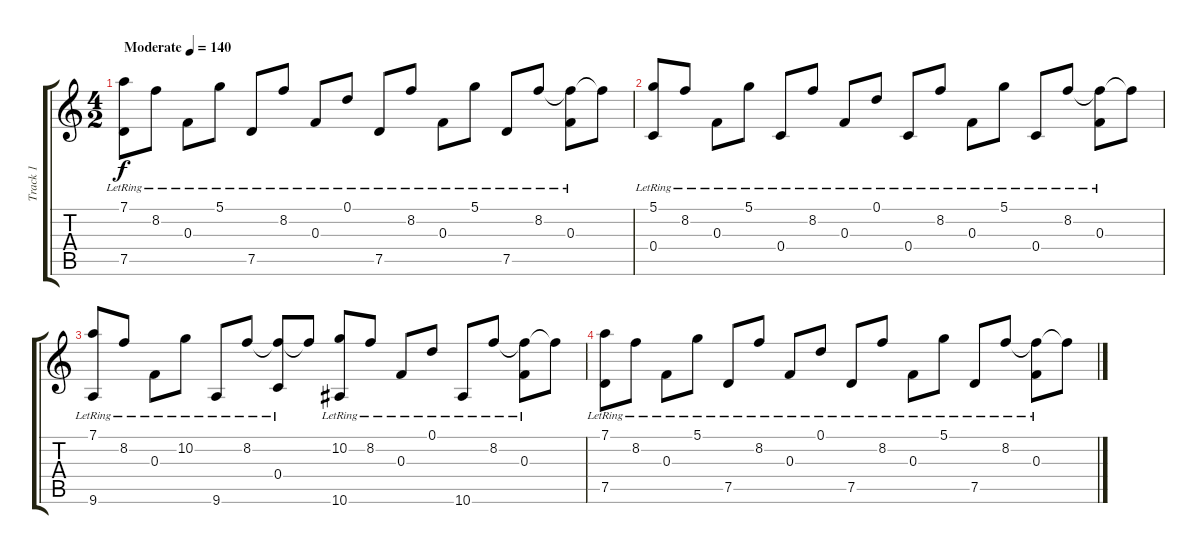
\track ("Track 1" "Track 1") {instrument acousticguitarsteel}
\staff {score tabs}
\tuning (D4 A3 F3 C3 G2 C2) {hide}
\ts (4 2)
\tempo (140 "Moderate")
\clef g2
\ks c
(7.1{lr} 7.5{lr}).8{dy f instrument acousticguitarsteel} 8.2{lr}.8 0.3{lr}.8 5.1{lr}.8 7.5{lr}.8 8.2{lr}.8 0.3{lr}.8 0.1{lr}.8 7.5{lr}.8 8.2{lr}.8 0.3{lr}.8 5.1{lr}.8 7.5{lr}.8 8.2{lr}.8 (8.2{t} 0.3{lr}).8 8.2{t}.8 |
(5.1{lr} 0.4{lr}).8 8.2{lr}.8 0.3{lr}.8 5.1{lr}.8 0.4{lr}.8 8.2{lr}.8 0.3{lr}.8 0.1{lr}.8 0.4{lr}.8 8.2{lr}.8 0.3{lr}.8 5.1{lr}.8 0.4{lr}.8 8.2{lr}.8 (8.2{t} 0.3{lr}).8 8.2{t}.8 |
(7.1{lr} 9.6{lr}).8 8.2{lr}.8 0.3{lr}.8 10.2{lr}.8 9.6{lr}.8 8.2{lr}.8 (8.2{t} 0.4{lr}).8 8.2{t}.8 (10.2{lr} 10.6{lr}).8 8.2{lr}.8 0.3{lr}.8 0.1{lr}.8 10.6{lr}.8 8.2{lr}.8 (8.2{t} 0.3{lr}).8 8.2{t}.8 |
(7.1{lr} 7.5{lr}).8 8.2{lr}.8 0.3{lr}.8 5.1{lr}.8 7.5{lr}.8 8.2{lr}.8 0.3{lr}.8 0.1{lr}.8 7.5{lr}.8 8.2{lr}.8 0.3{lr}.8 5.1{lr}.8 7.5{lr}.8 8.2{lr}.8 (8.2{t} 0.3{lr}).8 8.2{t}.8
